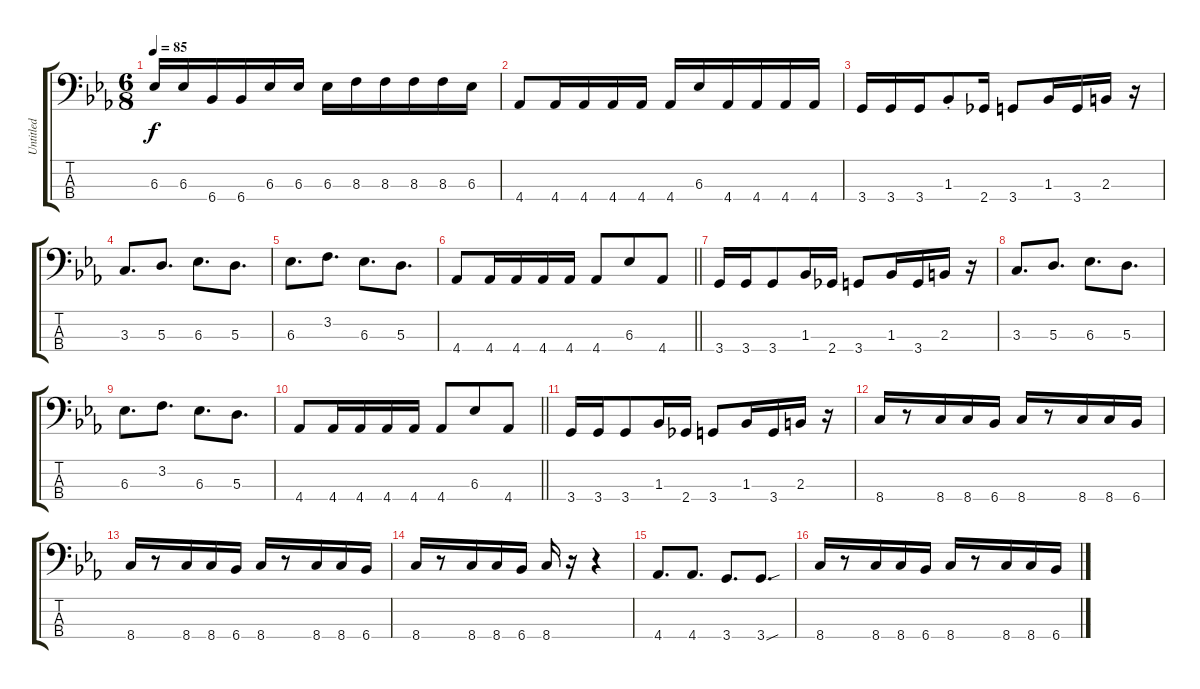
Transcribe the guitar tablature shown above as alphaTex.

\track ("Untitled" "Untitled") {instrument electricbassfinger}
\staff {score tabs}
\tuning (G2 D2 A1 E1) {hide}
\ts (6 8)
\tempo 85
\clef f4
\ks eb
6.3.16{dy f} 6.3.16 6.4.16 6.4.16 6.3.16 6.3.16 6.3.16 8.3.16 8.3.16 8.3.16 8.3.16 6.3.16 |
4.4.8 4.4.16 4.4.16 4.4.16 4.4.16 4.4.16 6.3.16 4.4.16 4.4.16 4.4.16 4.4.16 |
3.4.16 3.4.16 3.4.16 1.3{st}.8 2.4.16 3.4.8 1.3.16 3.4.16 2.3.16 r.16 |
3.3.8{d} 5.3.8{d} 6.3.8{d} 5.3.8{d} |
6.3.8{d} 3.2.8{d} 6.3.8{d} 5.3.8{d} |
\barLineRight lightlight
4.4.8 4.4.16 4.4.16 4.4.16 4.4.16 4.4.8 6.3.8 4.4.8 |
\section ("" "")
3.4.16 3.4.16 3.4.8 1.3.16 2.4.16 3.4.8 1.3.16 3.4.16 2.3.16 r.16 |
3.3.8{d} 5.3.8{d} 6.3.8{d} 5.3.8{d} |
6.3.8{d} 3.2.8{d} 6.3.8{d} 5.3.8{d} |
\barLineRight lightlight
4.4.8 4.4.16 4.4.16 4.4.16 4.4.16 4.4.8 6.3.8 4.4.8 |
3.4.16 3.4.16 3.4.8 1.3.16 2.4.16 3.4.8 1.3.16 3.4.16 2.3.16 r.16 |
8.4.16 r.8 8.4.16 8.4.16 6.4.16 8.4.16 r.8 8.4.16 8.4.16 6.4.16 |
8.4.16 r.8 8.4.16 8.4.16 6.4.16 8.4.16 r.8 8.4.16 8.4.16 6.4.16 |
8.4.16 r.8 8.4.16 8.4.16 6.4.16 8.4.16 r.16 r.4 |
4.4.8{d} 4.4.8{d} 3.4.8{d} 3.4{sou}.8{d} |
8.4.16 r.8 8.4.16 8.4.16 6.4.16 8.4.16 r.8 8.4.16 8.4.16 6.4.16
